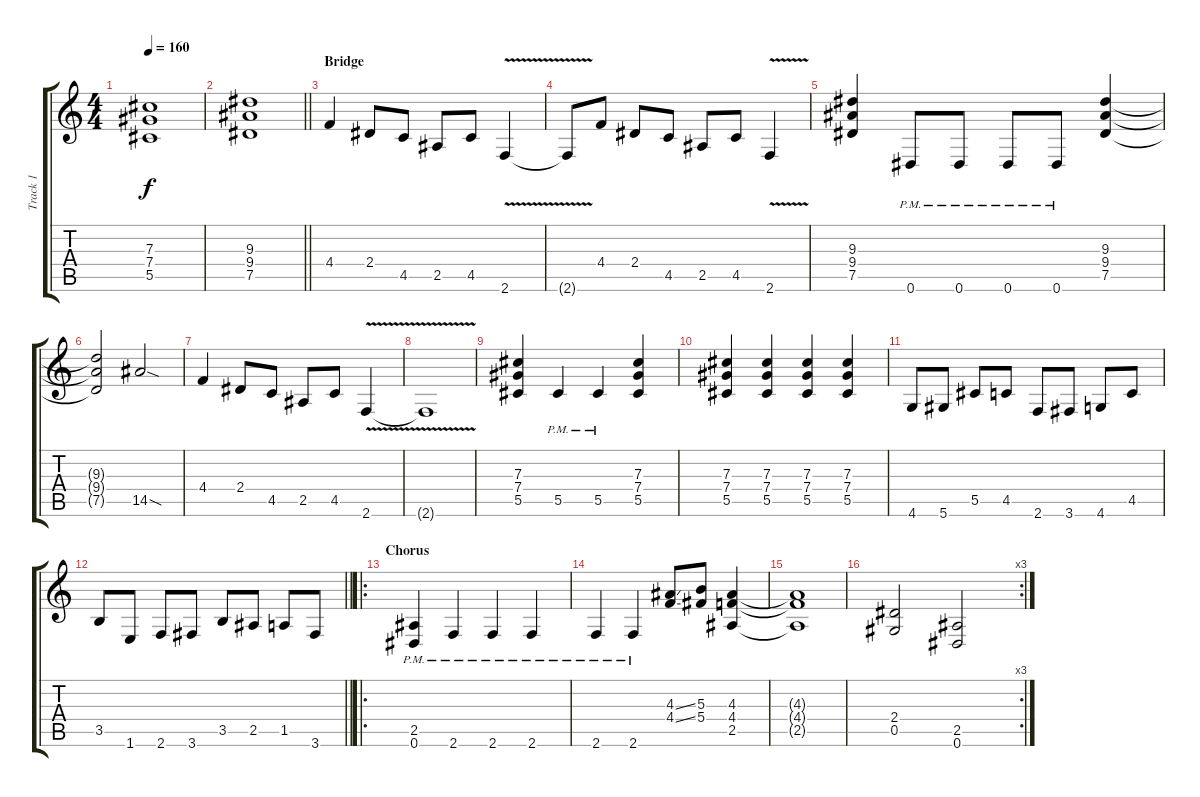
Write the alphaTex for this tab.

\track ("Track 1" "Track 1") {instrument distortionguitar}
\staff {score tabs}
\tuning (Eb4 Bb3 Gb3 Db3 Ab2 Eb2) {hide}
\ts (4 4)
\tempo 160
\clef g2
\ks c
(7.3 7.4 5.5).1{dy f} |
\barLineRight lightlight
(9.3 9.4 7.5).1 |
\section ("" "Bridge")
4.4.4 2.4.8 4.5.8 2.5.8 4.5.8 2.6{v}.4 |
2.6{t}.8 4.4.8 2.4.8 4.5.8 2.5.8 4.5.8 2.6{v}.4 |
(9.3 9.4 7.5).4 0.6{pm}.8 0.6{pm}.8 0.6{pm}.8 0.6{pm}.8 (9.3 9.4 7.5).4 |
(9.3{t} 9.4{t} 7.5{t}).2 14.5{sod}.2 |
4.4.4 2.4.8 4.5.8 2.5.8 4.5.8 2.6{v}.4 |
2.6{t}.1 |
(7.3 7.4 5.5).4 5.5{pm}.4 5.5{pm}.4 (7.3 7.4 5.5).4 |
(7.3 7.4 5.5).4 (7.3 7.4 5.5).4 (7.3 7.4 5.5).4 (7.3 7.4 5.5).4 |
4.6.8 5.6.8 5.5.8 4.5.8 2.6.8 3.6.8 4.6.8 4.5.8 |
\barLineRight lightlight
3.5.8 1.6.8 2.6.8 3.6.8 3.5.8 2.5.8 1.5.8 3.6.8 |
\ro
\section ("" "Chorus")
(2.5 0.6{pm}).4 2.6{pm}.4 2.6{pm}.4 2.6{pm}.4 |
2.6{pm}.4 2.6{pm}.4 (4.3{ss} 4.4{ss}).8 (5.3 5.4).8 (4.3 4.4 2.5).4 |
(4.3{t} 4.4{t} 2.5{t}).1 |
\rc 3
(2.4 0.5).2 (2.5 0.6).2
